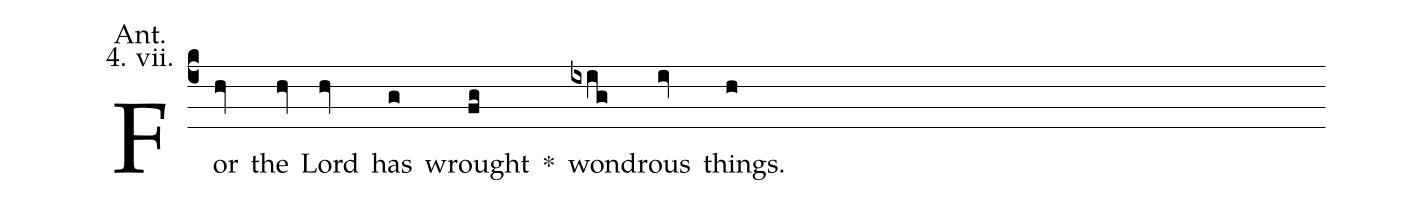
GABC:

annotation: Ant.;
annotation: 4. vii.;
%%
(c4) For(hv) the(hv) Lord(hv) has(g) wrought(fg) <sp>*</sp>() won(ixig)drous(iv) things.(h)
